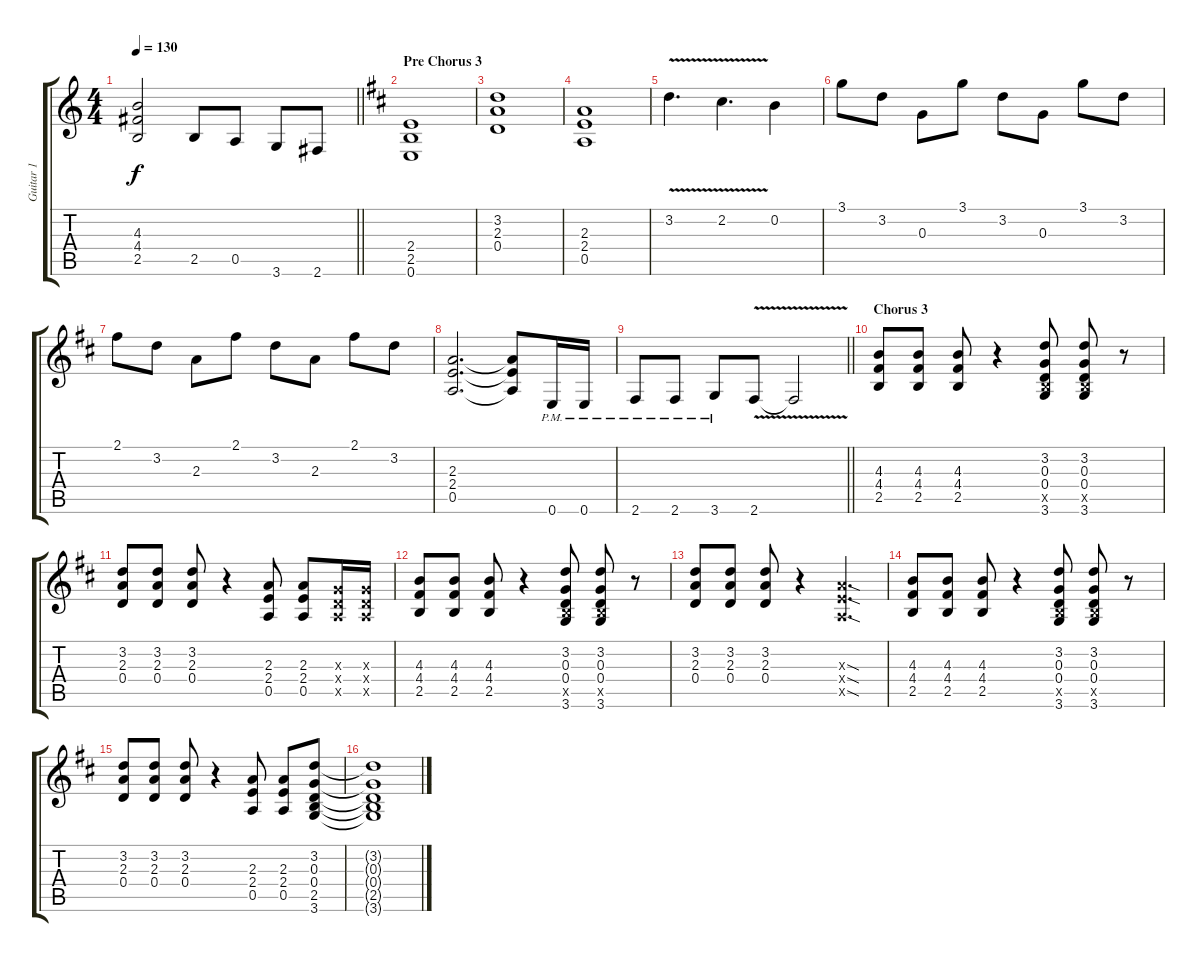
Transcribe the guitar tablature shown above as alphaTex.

\track ("Guitar 1" "Guitar 1") {instrument acousticguitarsteel}
\staff {score tabs}
\tuning (E4 B3 G3 D3 A2 E2) {hide}
\ts (4 4)
\tempo 130
\clef g2
\barLineRight lightlight
\ks c
(4.3 4.4 2.5).2{dy f} 2.5.8 0.5.8 3.6.8 2.6.8 |
\section ("" "Pre Chorus 3")
\ks d
(2.4 2.5 0.6).1 |
(3.2 2.3 0.4).1 |
(2.3 2.4 0.5).1 |
3.2{v}.4{d} 2.2{v}.4{d} 0.2.4 |
3.1.8 3.2.8 0.3.8 3.1.8 3.2.8 0.3.8 3.1.8 3.2.8 |
2.1.8 3.2.8 2.3.8 2.1.8 3.2.8 2.3.8 2.1.8 3.2.8 |
(2.3 2.4 0.5).2{d} (2.3{t} 2.4{t} 0.5{t}).8 0.6{pm}.16 0.6{pm}.16 |
\barLineRight lightlight
2.6{pm}.8 2.6{pm}.8 3.6{pm}.8 2.6{v}.8 2.6{t}.2 |
\section ("" "Chorus 3")
(4.3 4.4 2.5).8 (4.3 4.4 2.5).8 (4.3 4.4 2.5).8 r.4 (3.2 0.3 0.4 2.5{x} 3.6).8 (3.2 0.3 0.4 2.5{x} 3.6).8 r.8 |
(3.2 2.3 0.4).8 (3.2 2.3 0.4).8 (3.2 2.3 0.4).8 r.4 (2.3 2.4 0.5).8 (2.3 2.4 0.5).8 (0.3{x} 0.4{x} 0.5{x}).16 (0.3{x} 0.4{x} 0.5{x}).16 |
(4.3 4.4 2.5).8 (4.3 4.4 2.5).8 (4.3 4.4 2.5).8 r.4 (3.2 0.3 0.4 2.5{x} 3.6).8 (3.2 0.3 0.4 2.5{x} 3.6).8 r.8 |
(3.2 2.3 0.4).8 (3.2 2.3 0.4).8 (3.2 2.3 0.4).8 r.4 (2.3{sod x} 2.4{sod x} 0.5{sod x}).4{d} |
(4.3 4.4 2.5).8 (4.3 4.4 2.5).8 (4.3 4.4 2.5).8 r.4 (3.2 0.3 0.4 2.5{x} 3.6).8 (3.2 0.3 0.4 2.5{x} 3.6).8 r.8 |
(3.2 2.3 0.4).8 (3.2 2.3 0.4).8 (3.2 2.3 0.4).8 r.4 (2.3 2.4 0.5).8 (2.3 2.4 0.5).8 (3.2 0.3 0.4 2.5 3.6).8 |
(3.2{t} 0.3{t} 0.4{t} 2.5{t} 3.6{t}).1
